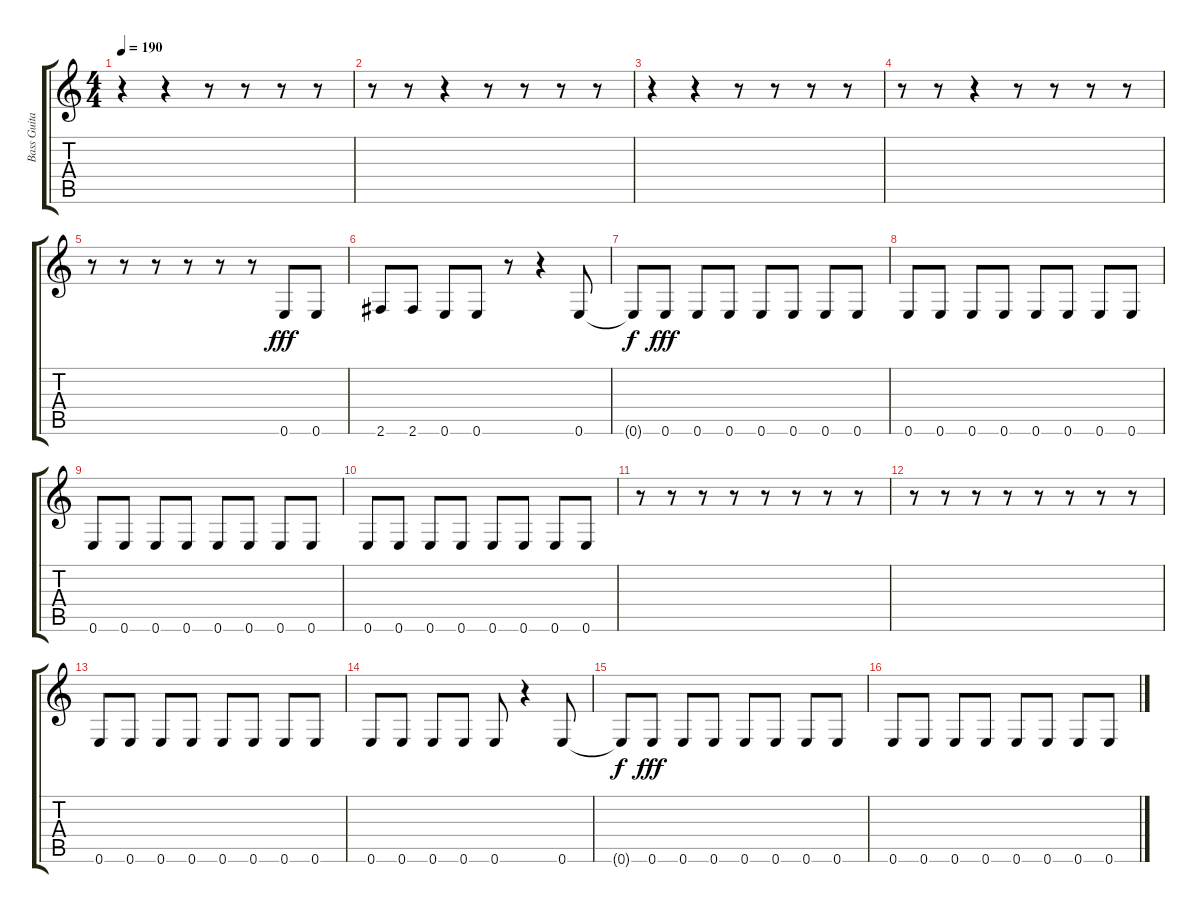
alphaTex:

\track ("Bass Guitar" "Bass Guita") {instrument electricbasspick}
\staff {score tabs}
\tuning (E4 B3 G3 D3 A2 E2) {hide}
\ts (4 4)
\tempo 190
\clef g2
\ks c
r.4{dy fff} r.4 r.8 r.8 r.8 r.8 |
r.8 r.8 r.4 r.8 r.8 r.8 r.8 |
r.4 r.4 r.8 r.8 r.8 r.8 |
r.8 r.8 r.4 r.8 r.8 r.8 r.8 |
r.8 r.8 r.8 r.8 r.8 r.8 0.6.8 0.6.8 |
2.6.8 2.6.8 0.6.8 0.6.8 r.8 r.4 0.6.8 |
0.6{t}.8{dy f} 0.6.8{dy fff} 0.6.8 0.6.8 0.6.8 0.6.8 0.6.8 0.6.8 |
0.6.8 0.6.8 0.6.8 0.6.8 0.6.8 0.6.8 0.6.8 0.6.8 |
0.6.8 0.6.8 0.6.8 0.6.8 0.6.8 0.6.8 0.6.8 0.6.8 |
0.6.8 0.6.8 0.6.8 0.6.8 0.6.8 0.6.8 0.6.8 0.6.8 |
r.8 r.8 r.8 r.8 r.8 r.8 r.8 r.8 |
r.8 r.8 r.8 r.8 r.8 r.8 r.8 r.8 |
0.6.8 0.6.8 0.6.8 0.6.8 0.6.8 0.6.8 0.6.8 0.6.8 |
0.6.8 0.6.8 0.6.8 0.6.8 0.6.8 r.4 0.6.8 |
0.6{t}.8{dy f} 0.6.8{dy fff} 0.6.8 0.6.8 0.6.8 0.6.8 0.6.8 0.6.8 |
0.6.8 0.6.8 0.6.8 0.6.8 0.6.8 0.6.8 0.6.8 0.6.8
